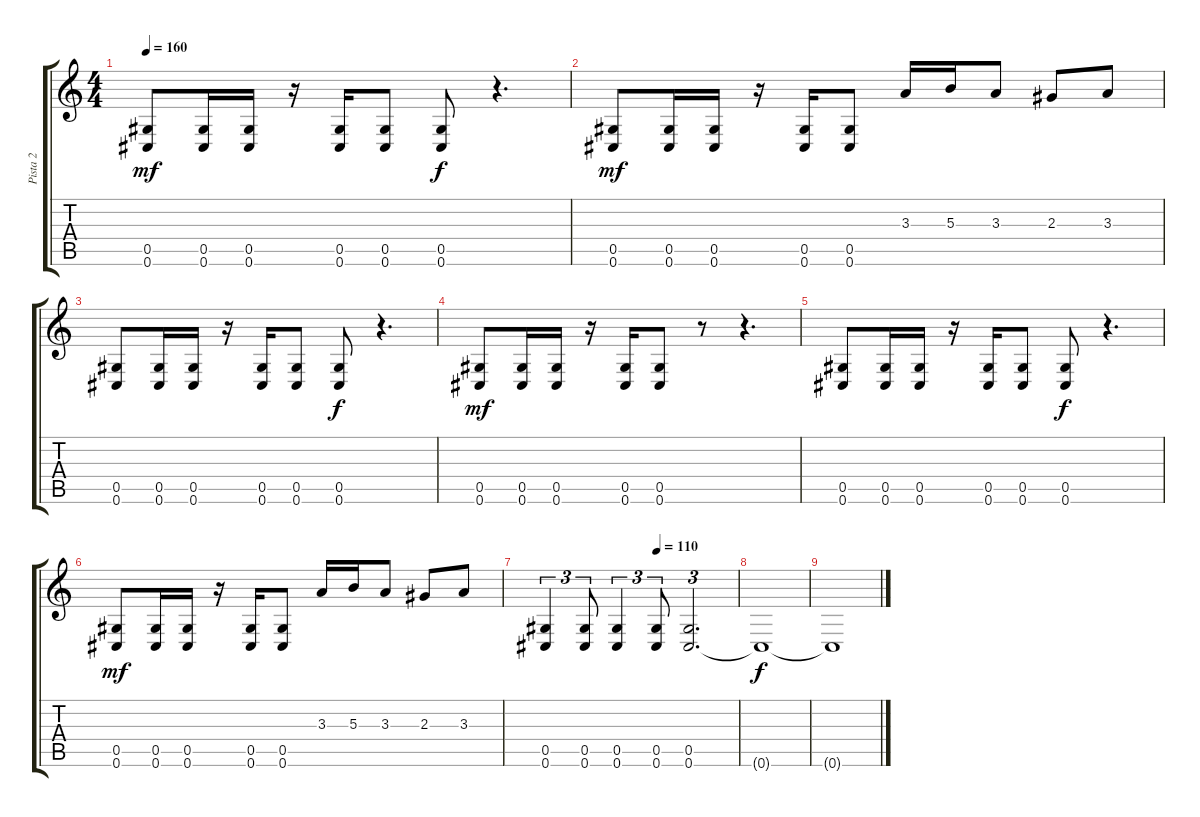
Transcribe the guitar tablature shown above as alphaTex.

\track ("Pista 2" "Pista 2") {instrument distortionguitar}
\staff {score tabs}
\tuning (Eb4 Bb3 Gb3 Db3 Ab2 Db2) {hide}
\ts (4 4)
\tempo 160
\clef g2
\ks c
(0.5 0.6).8{dy mf} (0.5 0.6).16 (0.5 0.6).16 r.16 (0.5 0.6).16 (0.5 0.6).8 (0.5 0.6).8{dy f} r.4{d} |
(0.5 0.6).8{dy mf} (0.5 0.6).16 (0.5 0.6).16 r.16 (0.5 0.6).16 (0.5 0.6).8 3.3.16 5.3.16 3.3.8 2.3.8 3.3.8 |
(0.5 0.6).8 (0.5 0.6).16 (0.5 0.6).16 r.16 (0.5 0.6).16 (0.5 0.6).8 (0.5 0.6).8{dy f} r.4{d} |
(0.5 0.6).8{dy mf} (0.5 0.6).16 (0.5 0.6).16 r.16 (0.5 0.6).16 (0.5 0.6).8 r.8 r.4{d} |
(0.5 0.6).8 (0.5 0.6).16 (0.5 0.6).16 r.16 (0.5 0.6).16 (0.5 0.6).8 (0.5 0.6).8{dy f} r.4{d} |
(0.5 0.6).8{dy mf} (0.5 0.6).16 (0.5 0.6).16 r.16 (0.5 0.6).16 (0.5 0.6).8 3.3.16 5.3.16 3.3.8 2.3.8 3.3.8 |
\tempo (110 0.5833333333333334)
(0.5 0.6).4{tu (3 2)} (0.5 0.6).8{tu (3 2)} (0.5 0.6).4{tu (3 2)} (0.5 0.6).8{tu (3 2)} (0.5 0.6).2{d tu (3 2)} |
0.6{t}.1{dy f} |
0.6{t}.1
